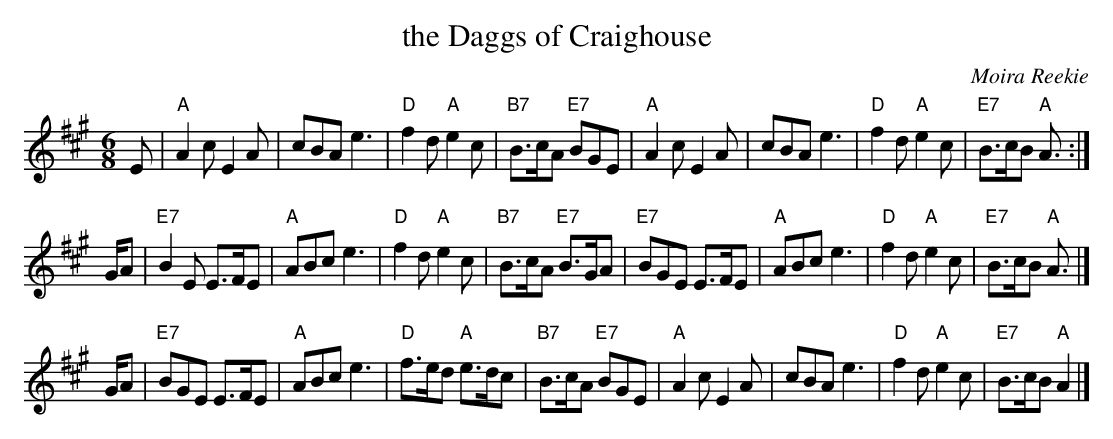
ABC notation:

X:1
T: the Daggs of Craighouse
C: Moira Reekie
M: 6/8
L: 1/8
K: A
E \
| "A"A2c E2A | cBA e3 | "D"f2d "A"e2c | "B7"B>cA "E7"BGE \
| "A"A2c E2A | cBA e3 | "D"f2d "A"e2c | "E7"B>cB "A"A> :|
GA \
| "E7"B2E E>FE | "A"ABc e3 | "D"f2d "A"e2c | "B7"B>cA "E7"B>GA \
| "E7"BGE E>FE | "A"ABc e3 | "D"f2d "A"e2c | "E7"B>cB "A"A> |]
GA \
| "E7"BGE E>FE | "A"ABc e3 | "D"f>ed "A"e>dc | "B7"B>cA "E7"BGE \
| "A"A2c E2A | cBA e3 | "D"f2d "A"e2c | "E7"B>cB "A"A2 |]
